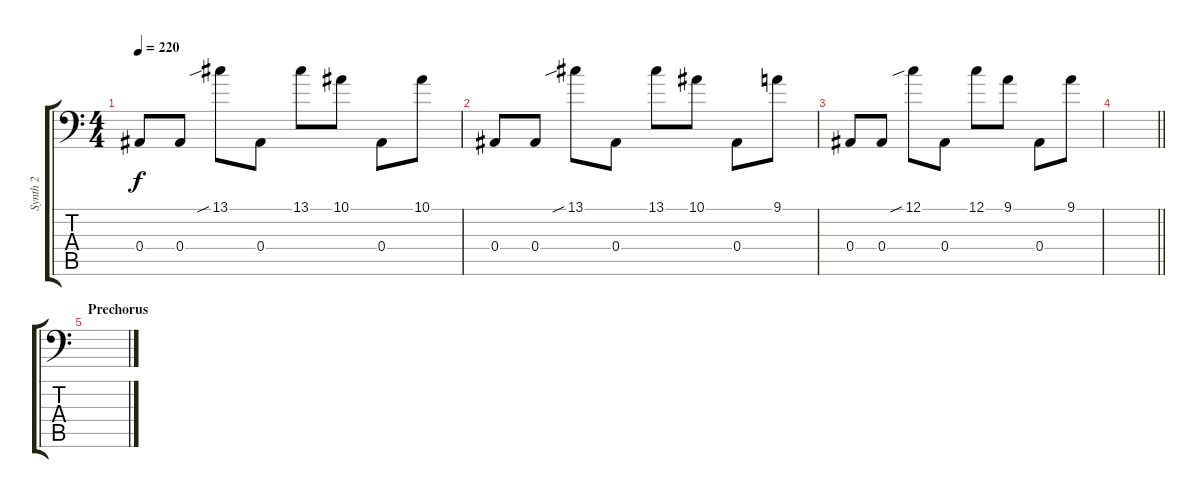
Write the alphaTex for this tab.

\track ("Synth 2" "Synth 2") {instrument synthbrass1}
\staff {score tabs}
\tuning (C4 G3 Eb3 Bb2 F2 Bb1) {hide}
\ts (4 4)
\tempo 220
\clef f4
\ks c
0.4.8{dy f} 0.4.8 13.1{sib}.8 0.4.8 13.1.8 10.1.8 0.4.8 10.1.8 |
0.4.8 0.4.8 13.1{sib}.8 0.4.8 13.1.8 10.1.8 0.4.8 9.1.8 |
0.4.8 0.4.8 12.1{sib}.8 0.4.8 12.1.8 9.1.8 0.4.8 9.1.8 |
\barLineRight lightlight
|
\section ("" "Prechorus")
